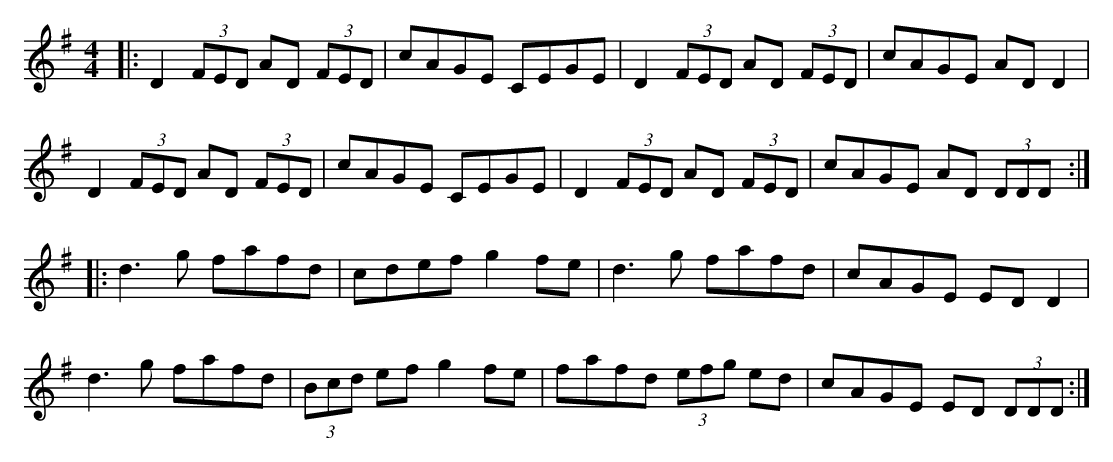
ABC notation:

X:1
M:4/4
K:Dmix
|:D2 (3FED AD (3FED|cAGE CEGE|D2 (3FED AD (3FED|cAGE AD D2|
D2 (3FED AD (3FED|cAGE CEGE|D2 (3FED AD (3FED|cAGE AD (3DDD:|
|:d3g fafd|cdef g2 fe|d3g fafd|cAGE ED D2|
d3g fafd|(3Bcd ef g2 fe|fafd (3efg ed|cAGE ED (3DDD:|
